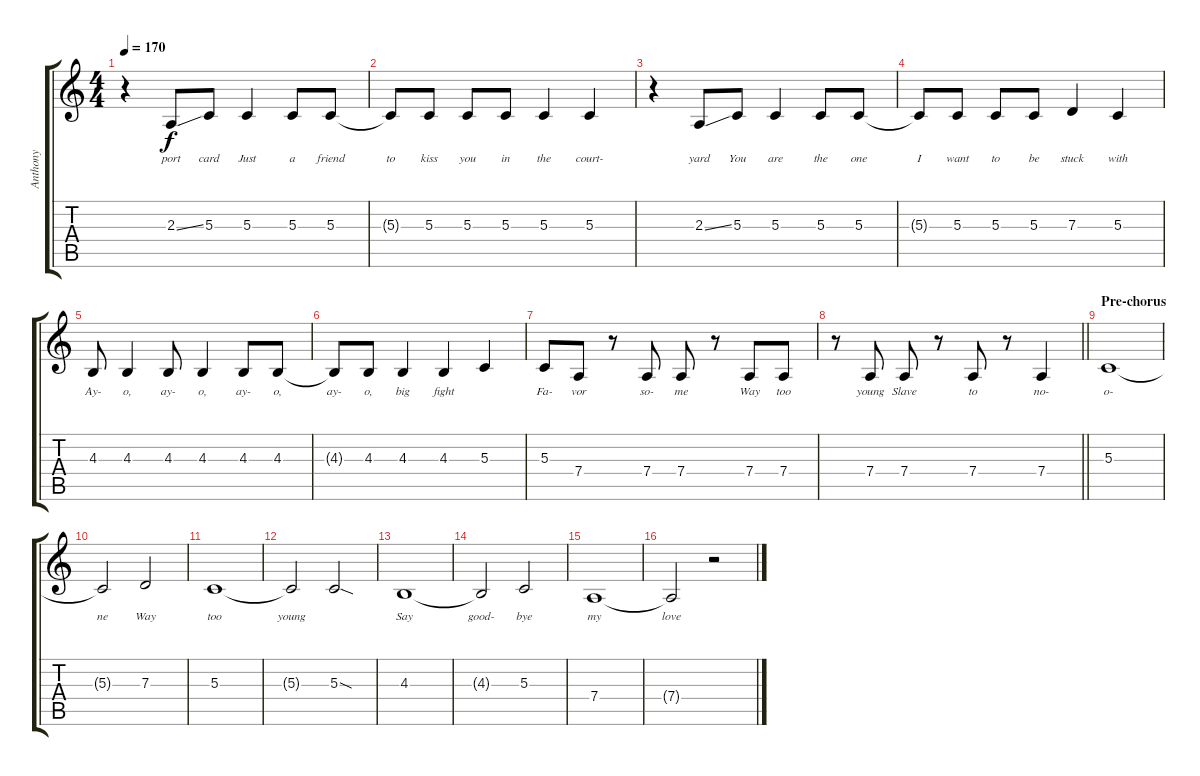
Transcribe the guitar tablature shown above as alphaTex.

\track ("Anthony" "Anthony") {instrument clarinet}
\staff {score tabs}
\tuning (E4 B3 G3 D3 A2 E2) {hide}
\ts (4 4)
\tempo 170
\clef g2
\ks c
r.4{dy f} 2.3{ss}.8{lyrics (0 "port") lyrics (1 "") lyrics (2 "") lyrics (3 "") lyrics (4 "")} 5.3.8{lyrics (0 "card") lyrics (1 "") lyrics (2 "") lyrics (3 "") lyrics (4 "")} 5.3.4{lyrics (0 "Just") lyrics (1 "") lyrics (2 "") lyrics (3 "") lyrics (4 "")} 5.3.8{lyrics (0 "a") lyrics (1 "") lyrics (2 "") lyrics (3 "") lyrics (4 "")} 5.3.8{lyrics (0 "friend") lyrics (1 "") lyrics (2 "") lyrics (3 "") lyrics (4 "")} |
5.3{t}.8{lyrics (0 "to") lyrics (1 "") lyrics (2 "") lyrics (3 "") lyrics (4 "")} 5.3.8{lyrics (0 "kiss") lyrics (1 "") lyrics (2 "") lyrics (3 "") lyrics (4 "")} 5.3.8{lyrics (0 "you") lyrics (1 "") lyrics (2 "") lyrics (3 "") lyrics (4 "")} 5.3.8{lyrics (0 "in") lyrics (1 "") lyrics (2 "") lyrics (3 "") lyrics (4 "")} 5.3.4{lyrics (0 "the") lyrics (1 "") lyrics (2 "") lyrics (3 "") lyrics (4 "")} 5.3.4{lyrics (0 "court-") lyrics (1 "") lyrics (2 "") lyrics (3 "") lyrics (4 "")} |
r.4 2.3{ss}.8{lyrics (0 "yard") lyrics (1 "") lyrics (2 "") lyrics (3 "") lyrics (4 "")} 5.3.8{lyrics (0 "You") lyrics (1 "") lyrics (2 "") lyrics (3 "") lyrics (4 "")} 5.3.4{lyrics (0 "are") lyrics (1 "") lyrics (2 "") lyrics (3 "") lyrics (4 "")} 5.3.8{lyrics (0 "the") lyrics (1 "") lyrics (2 "") lyrics (3 "") lyrics (4 "")} 5.3.8{lyrics (0 "one") lyrics (1 "") lyrics (2 "") lyrics (3 "") lyrics (4 "")} |
5.3{t}.8{lyrics (0 "I") lyrics (1 "") lyrics (2 "") lyrics (3 "") lyrics (4 "")} 5.3.8{lyrics (0 "want") lyrics (1 "") lyrics (2 "") lyrics (3 "") lyrics (4 "")} 5.3.8{lyrics (0 "to") lyrics (1 "") lyrics (2 "") lyrics (3 "") lyrics (4 "")} 5.3.8{lyrics (0 "be") lyrics (1 "") lyrics (2 "") lyrics (3 "") lyrics (4 "")} 7.3.4{lyrics (0 "stuck") lyrics (1 "") lyrics (2 "") lyrics (3 "") lyrics (4 "")} 5.3.4{lyrics (0 "with") lyrics (1 "") lyrics (2 "") lyrics (3 "") lyrics (4 "")} |
4.3.8{lyrics (0 "Ay-") lyrics (1 "") lyrics (2 "") lyrics (3 "") lyrics (4 "")} 4.3.4{lyrics (0 "o,") lyrics (1 "") lyrics (2 "") lyrics (3 "") lyrics (4 "")} 4.3.8{lyrics (0 "ay-") lyrics (1 "") lyrics (2 "") lyrics (3 "") lyrics (4 "")} 4.3.4{lyrics (0 "o,") lyrics (1 "") lyrics (2 "") lyrics (3 "") lyrics (4 "")} 4.3.8{lyrics (0 "ay-") lyrics (1 "") lyrics (2 "") lyrics (3 "") lyrics (4 "")} 4.3.8{lyrics (0 "o,") lyrics (1 "") lyrics (2 "") lyrics (3 "") lyrics (4 "")} |
4.3{t}.8{lyrics (0 "ay-") lyrics (1 "") lyrics (2 "") lyrics (3 "") lyrics (4 "")} 4.3.8{lyrics (0 "o,") lyrics (1 "") lyrics (2 "") lyrics (3 "") lyrics (4 "")} 4.3.4{lyrics (0 "big") lyrics (1 "") lyrics (2 "") lyrics (3 "") lyrics (4 "")} 4.3.4{lyrics (0 "fight") lyrics (1 "") lyrics (2 "") lyrics (3 "") lyrics (4 "")} 5.3.4{lyrics (0 "") lyrics (1 "") lyrics (2 "") lyrics (3 "") lyrics (4 "")} |
5.3.8{lyrics (0 "Fa-") lyrics (1 "") lyrics (2 "") lyrics (3 "") lyrics (4 "")} 7.4.8{lyrics (0 "vor") lyrics (1 "") lyrics (2 "") lyrics (3 "") lyrics (4 "")} r.8 7.4.8{lyrics (0 "so-") lyrics (1 "") lyrics (2 "") lyrics (3 "") lyrics (4 "")} 7.4.8{lyrics (0 "me") lyrics (1 "") lyrics (2 "") lyrics (3 "") lyrics (4 "")} r.8 7.4.8{lyrics (0 "Way") lyrics (1 "") lyrics (2 "") lyrics (3 "") lyrics (4 "")} 7.4.8{lyrics (0 "too") lyrics (1 "") lyrics (2 "") lyrics (3 "") lyrics (4 "")} |
\barLineRight lightlight
r.8 7.4.8{lyrics (0 "young") lyrics (1 "") lyrics (2 "") lyrics (3 "") lyrics (4 "")} 7.4.8{lyrics (0 "Slave") lyrics (1 "") lyrics (2 "") lyrics (3 "") lyrics (4 "")} r.8 7.4.8{lyrics (0 "to") lyrics (1 "") lyrics (2 "") lyrics (3 "") lyrics (4 "")} r.8 7.4.4{lyrics (0 "no-") lyrics (1 "") lyrics (2 "") lyrics (3 "") lyrics (4 "")} |
\section ("" "Pre-chorus")
5.3.1{lyrics (0 "o-") lyrics (1 "") lyrics (2 "") lyrics (3 "") lyrics (4 "")} |
5.3{t}.2{lyrics (0 "ne") lyrics (1 "") lyrics (2 "") lyrics (3 "") lyrics (4 "")} 7.3.2{lyrics (0 "Way") lyrics (1 "") lyrics (2 "") lyrics (3 "") lyrics (4 "")} |
5.3.1{lyrics (0 "too") lyrics (1 "") lyrics (2 "") lyrics (3 "") lyrics (4 "")} |
5.3{t}.2{lyrics (0 "young") lyrics (1 "") lyrics (2 "") lyrics (3 "") lyrics (4 "")} 5.3{sod}.2{lyrics (0 "") lyrics (1 "") lyrics (2 "") lyrics (3 "") lyrics (4 "")} |
4.3.1{lyrics (0 "Say") lyrics (1 "") lyrics (2 "") lyrics (3 "") lyrics (4 "")} |
4.3{t}.2{lyrics (0 "good-") lyrics (1 "") lyrics (2 "") lyrics (3 "") lyrics (4 "")} 5.3.2{lyrics (0 "bye") lyrics (1 "") lyrics (2 "") lyrics (3 "") lyrics (4 "")} |
7.4.1{lyrics (0 "my") lyrics (1 "") lyrics (2 "") lyrics (3 "") lyrics (4 "")} |
7.4{t}.2{lyrics (0 "love") lyrics (1 "") lyrics (2 "") lyrics (3 "") lyrics (4 "")} r.2
